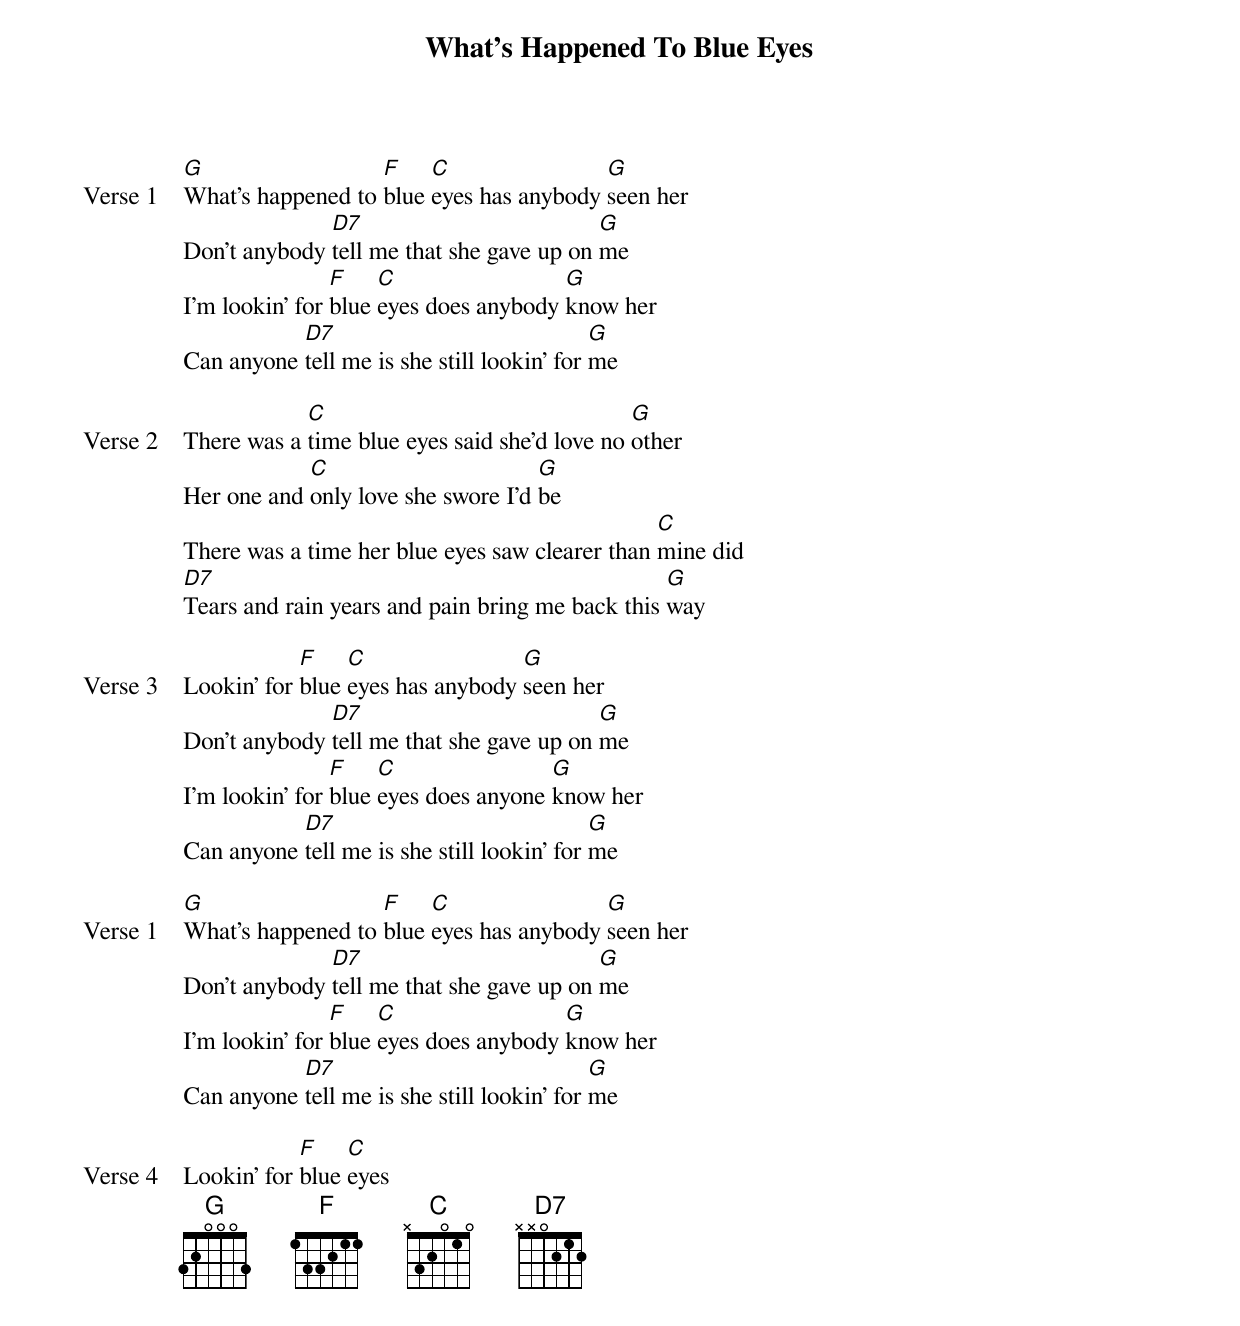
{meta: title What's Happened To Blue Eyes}
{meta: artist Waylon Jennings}
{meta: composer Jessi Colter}

{start_of_verse: Verse 1}
[G]What's happened to [F]blue [C]eyes has anybody [G]seen her
Don't anybody [D7]tell me that she gave up on [G]me
I'm lookin' for [F]blue [C]eyes does anybody [G]know her
Can anyone [D7]tell me is she still lookin' for [G]me
{end_of_verse}

{start_of_verse: Verse 2}
There was a [C]time blue eyes said she'd love no [G]other
Her one and [C]only love she swore I'd [G]be
There was a time her blue eyes saw clearer than [C]mine did
[D7]Tears and rain years and pain bring me back this [G]way
{end_of_verse}

{start_of_verse: Verse 3}
Lookin' for [F]blue [C]eyes has anybody [G]seen her
Don't anybody [D7]tell me that she gave up on [G]me
I'm lookin' for [F]blue [C]eyes does anyone [G]know her
Can anyone [D7]tell me is she still lookin' for [G]me
{end_of_verse}

{start_of_verse: Verse 1}
[G]What's happened to [F]blue [C]eyes has anybody [G]seen her
Don't anybody [D7]tell me that she gave up on [G]me
I'm lookin' for [F]blue [C]eyes does anybody [G]know her
Can anyone [D7]tell me is she still lookin' for [G]me
{end_of_verse}

{start_of_verse: Verse 4}
Lookin' for [F]blue [C]eyes
{end_of_verse}
